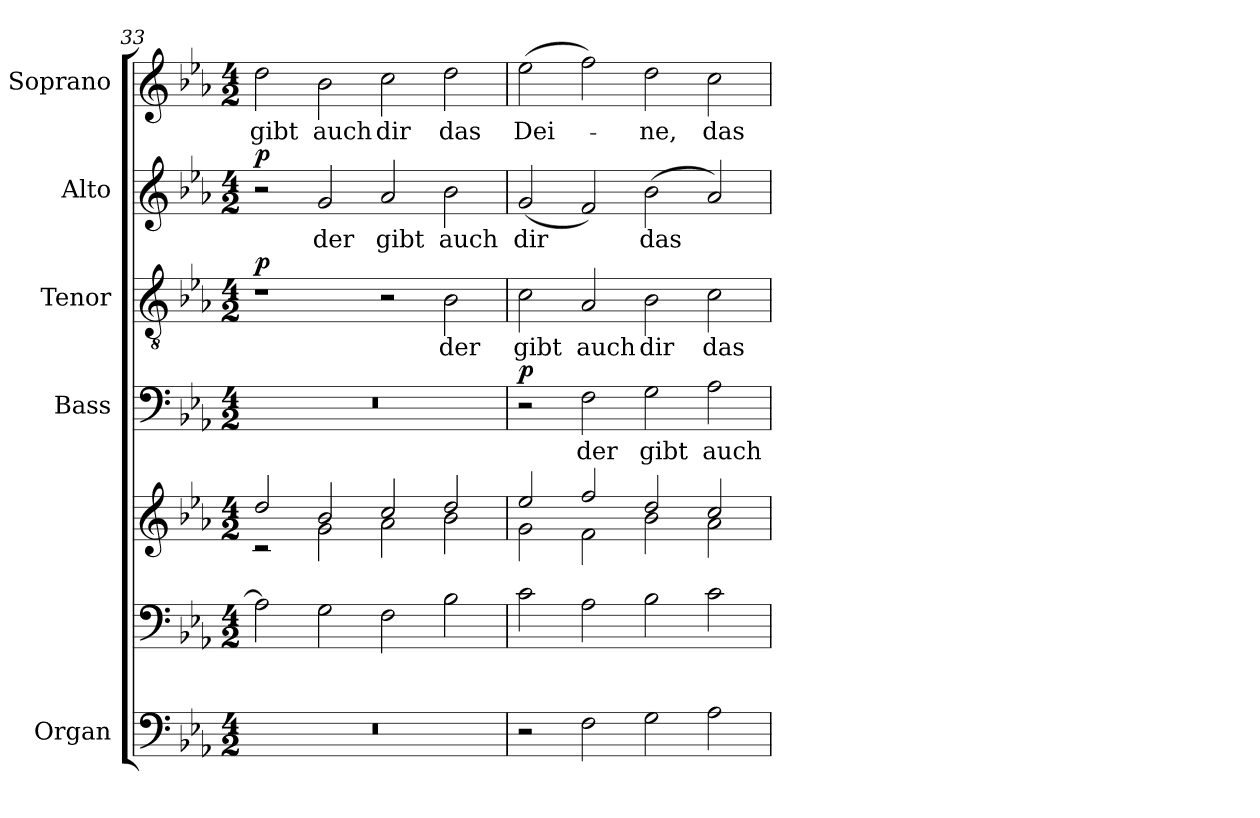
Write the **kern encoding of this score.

**kern	**kern	**kern	**kern	**text	**dynam	**kern	**text	**dynam	**kern	**text	**dynam	**kern	**text
*part5	*part5	*part5	*part4	*part4	*part4	*part3	*part3	*part3	*part2	*part2	*part2	*part1	*part1
*staff7	*staff6	*staff5	*staff4	*staff4	*staff4	*staff3	*staff3	*staff3	*staff2	*staff2	*staff2	*staff1	*staff1
*I"Organ	*	*	*I"Bass	*	*	*I"Tenor	*	*	*I"Alto	*	*	*I"Soprano	*
*	*	*	*	*	*	*	*	*	*	*	*	*I'Pno	*
!!LO:PB:g=z
*clefF4	*clefF4	*clefG2	*clefF4	*	*	*clefGv2	*	*	*clefG2	*	*	*clefG2	*
*k[b-e-a-]	*k[b-e-a-]	*k[b-e-a-]	*k[b-e-a-]	*	*	*k[b-e-a-]	*	*	*k[b-e-a-]	*	*	*k[b-e-a-]	*
*E-:	*E-:	*E-:	*E-:	*	*	*E-:	*	*	*E-:	*	*	*E-:	*
*M4/2	*M4/2	*M4/2	*M4/2	*	*	*M4/2	*	*	*M4/2	*	*	*M4/2	*
=33	=33	=33	=33	=33	=33	=33	=33	=33	=33	=33	=33	=33	=33
*	*	*^	*	*	*	*	*	*	*	*	*	*	*
!	!	!	!	!	!	!	!	!	!LO:DY:b	!	!	!LO:DY:b	!	!LO:LY:b
0r	2A-\]	2dd/	2rc	0r	.	.	1r	.	p	2r	.	p	2dd\	gibt
!	!	!	!	!	!	!	!	!	!	!	!LO:LY:b	!	!	!LO:LY:b
.	2G\	2b-/	2g\	.	.	.	.	.	.	2g/	der	.	2b-\	auch
!	!	!	!	!	!	!	!	!	!	!	!LO:LY:b	!	!	!LO:LY:b
.	2F\	2cc/	2a-\	.	.	.	2r	.	.	2a-/	gibt	.	2cc\	dir
!	!	!	!	!	!	!	!	!LO:LY:b	!	!	!LO:LY:b	!	!	!LO:LY:b
.	2B-\	2dd/	2b-\	.	.	.	2B-\	der	.	2b-\	auch	.	2dd\	das
=34	=34	=34	=34	=34	=34	=34	=34	=34	=34	=34	=34	=34	=34	=34
!	!	!	!	!	!	!LO:DY:b	!	!LO:LY:b	!	!	!LO:LY:b	!	!	!LO:LY:b
2r	2c\	2ee-/	2g\	2r	.	p	2c\	gibt	.	(<2g/	dir	.	(>2ee-\	Dei-
!	!	!	!	!	!LO:LY:b	!	!	!LO:LY:b	!	!	!	!	!	!
2F\	2A-\	2ff/	2f\	2F\	der	.	2A-/	auch	.	2f/)	.	.	2ff\)	.
!	!	!	!	!	!LO:LY:b	!	!	!LO:LY:b	!	!	!LO:LY:b	!	!	!LO:LY:b
2G\	2B-\	2dd/	2b-\	2G\	gibt	.	2B-\	dir	.	(>2b-\	das	.	2dd\	-ne,
!	!	!	!	!	!LO:LY:b	!	!	!LO:LY:b	!	!	!	!	!	!LO:LY:b
2A-\	2c\	2cc/	2a-\	2A-\	auch	.	2c\	das	.	2a-/)	.	.	2cc\	das
*	*	*v	*v	*	*	*	*	*	*	*	*	*	*	*
=	=	=	=	=	=	=	=	=	=	=	=	=	=
*-	*-	*-	*-	*-	*-	*-	*-	*-	*-	*-	*-	*-	*-
